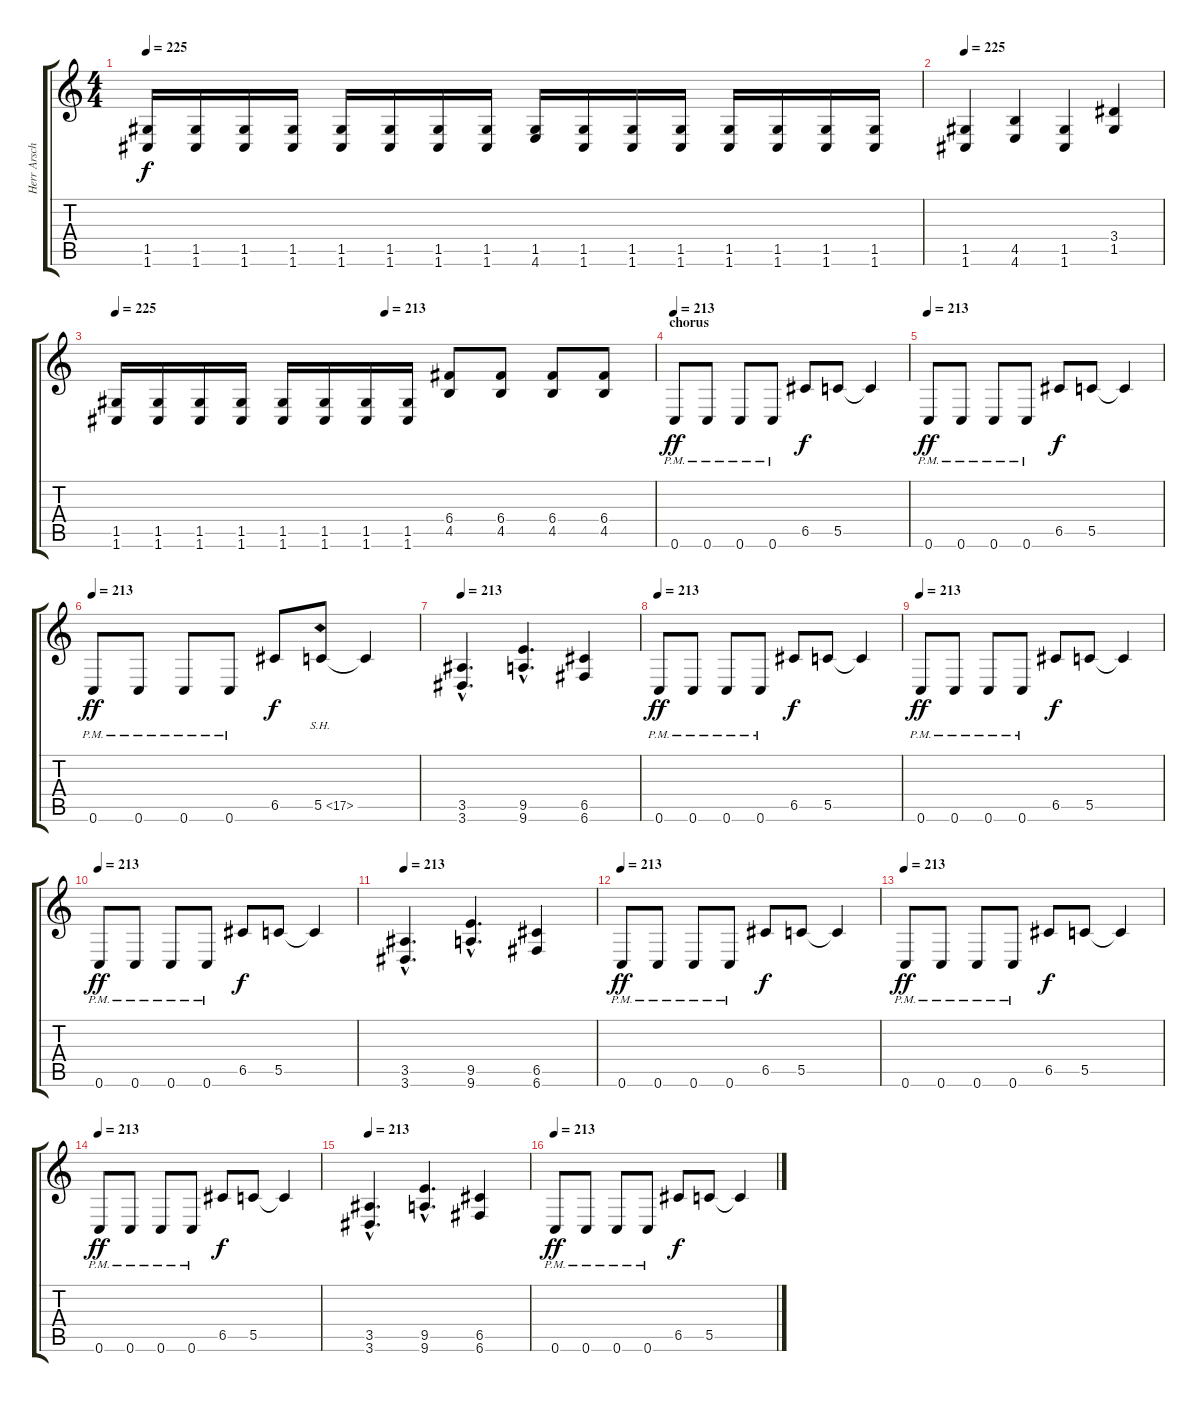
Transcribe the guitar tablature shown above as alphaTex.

\track ("Herr Arschstein" "Herr Arsch") {instrument distortionguitar}
\staff {score tabs}
\tuning (D4 A3 F3 C3 G2 C2) {hide}
\ts (4 4)
\tempo 225
\clef g2
\ks c
(1.5 1.6).16{dy f} (1.5 1.6).16 (1.5 1.6).16 (1.5 1.6).16 (1.5 1.6).16 (1.5 1.6).16 (1.5 1.6).16 (1.5 1.6).16 (1.5 4.6).16 (1.5 1.6).16 (1.5 1.6).16 (1.5 1.6).16 (1.5 1.6).16 (1.5 1.6).16 (1.5 1.6).16 (1.5 1.6).16 |
\tempo 225
(1.5 1.6).4 (4.5 4.6).4 (1.5 1.6).4 (3.4 1.5).4 |
\tempo 225
\tempo (213 0.5)
(1.5 1.6).16 (1.5 1.6).16 (1.5 1.6).16 (1.5 1.6).16 (1.5 1.6).16 (1.5 1.6).16 (1.5 1.6).16 (1.5 1.6).16 (6.4 4.5).8 (6.4 4.5).8 (6.4 4.5).8 (6.4 4.5).8 |
\section ("" "chorus")
\tempo 213
0.6{pm}.8{dy ff} 0.6{pm}.8 0.6{pm}.8 0.6{pm}.8 6.5.8{dy f} 5.5.8 5.5{t}.4 |
\tempo 213
0.6{pm}.8{dy ff} 0.6{pm}.8 0.6{pm}.8 0.6{pm}.8 6.5.8{dy f} 5.5.8 5.5{t}.4 |
\tempo 213
0.6{pm}.8{dy ff} 0.6{pm}.8 0.6{pm}.8 0.6{pm}.8 6.5.8{dy f} 5.5{sh 12}.8 5.5{t}.4 |
\tempo 213
(3.5{hac} 3.6{hac}).4{d} (9.5{hac} 9.6{hac}).4{d} (6.5 6.6).4 |
\tempo 213
0.6{pm}.8{dy ff} 0.6{pm}.8 0.6{pm}.8 0.6{pm}.8 6.5.8{dy f} 5.5.8 5.5{t}.4 |
\tempo 213
0.6{pm}.8{dy ff} 0.6{pm}.8 0.6{pm}.8 0.6{pm}.8 6.5.8{dy f} 5.5.8 5.5{t}.4 |
\tempo 213
0.6{pm}.8{dy ff} 0.6{pm}.8 0.6{pm}.8 0.6{pm}.8 6.5.8{dy f} 5.5.8 5.5{t}.4 |
\tempo 213
(3.5{hac} 3.6{hac}).4{d} (9.5{hac} 9.6{hac}).4{d} (6.5 6.6).4 |
\tempo 213
0.6{pm}.8{dy ff} 0.6{pm}.8 0.6{pm}.8 0.6{pm}.8 6.5.8{dy f} 5.5.8 5.5{t}.4 |
\tempo 213
0.6{pm}.8{dy ff} 0.6{pm}.8 0.6{pm}.8 0.6{pm}.8 6.5.8{dy f} 5.5.8 5.5{t}.4 |
\tempo 213
0.6{pm}.8{dy ff} 0.6{pm}.8 0.6{pm}.8 0.6{pm}.8 6.5.8{dy f} 5.5.8 5.5{t}.4 |
\tempo 213
(3.5{hac} 3.6{hac}).4{d} (9.5{hac} 9.6{hac}).4{d} (6.5 6.6).4 |
\tempo 213
0.6{pm}.8{dy ff} 0.6{pm}.8 0.6{pm}.8 0.6{pm}.8 6.5.8{dy f} 5.5.8 5.5{t}.4
